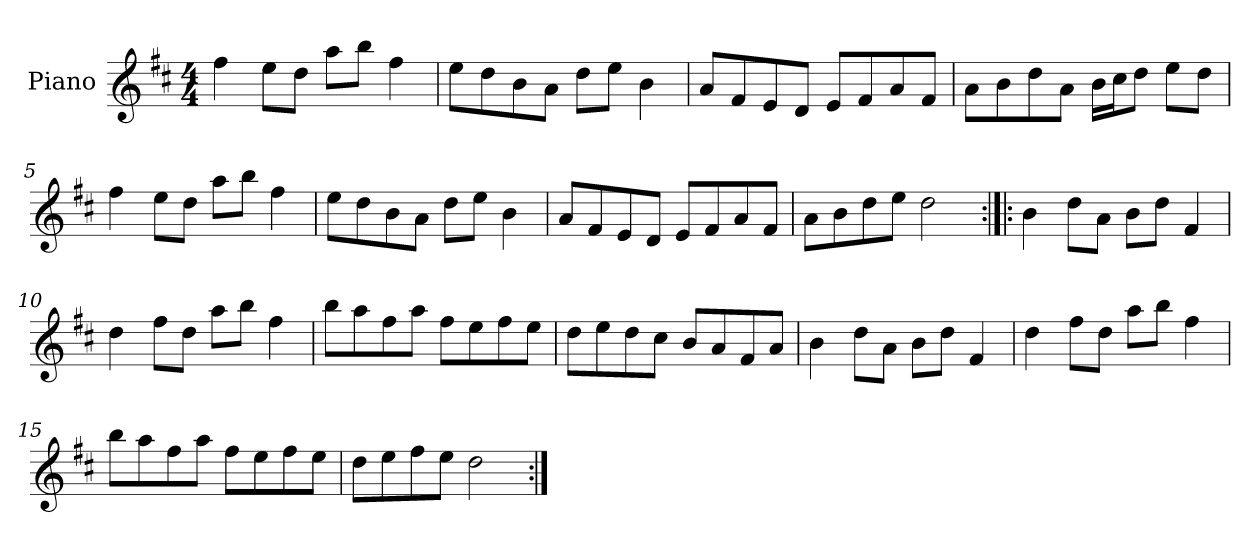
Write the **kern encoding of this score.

**kern
*part1
*staff1
*I"Piano
*I'Pno
*clefG2
*k[f#c#]
*D:
*M4/4
=1
4ff#\
8ee\L
8dd\J
8aa\L
8bb\J
4ff#\
=2
8ee\L
8dd\
8b\
8a\J
8dd\L
8ee\J
4b\
=3
8a/L
8f#/
8e/
8d/J
8e/L
8f#/
8a/
8f#/J
=4
8a\L
8b\
8dd\
8a\J
16b\LL
16cc#\J
8dd\J
8ee\L
8dd\J
!!LO:LB:g=z
=5
4ff#\
8ee\L
8dd\J
8aa\L
8bb\J
4ff#\
=6
8ee\L
8dd\
8b\
8a\J
8dd\L
8ee\J
4b\
=7
8a/L
8f#/
8e/
8d/J
8e/L
8f#/
8a/
8f#/J
=8
8a\L
8b\
8dd\
8ee\J
2dd\
=9:|!|:
4b\
8dd\L
8a\J
8b\L
8dd\J
4f#/
!!LO:LB:g=z
=10
4dd\
8ff#\L
8dd\J
8aa\L
8bb\J
4ff#\
=11
8bb\L
8aa\
8ff#\
8aa\J
8ff#\L
8ee\
8ff#\
8ee\J
=12
8dd\L
8ee\
8dd\
8cc#\J
8b/L
8a/
8f#/
8a/J
=13
4b\
8dd\L
8a\J
8b\L
8dd\J
4f#/
=14
4dd\
8ff#\L
8dd\J
8aa\L
8bb\J
4ff#\
!!LO:LB:g=z
=15
8bb\L
8aa\
8ff#\
8aa\J
8ff#\L
8ee\
8ff#\
8ee\J
=16
8dd\L
8ee\
8ff#\
8ee\J
2dd\
=:|!
*-
